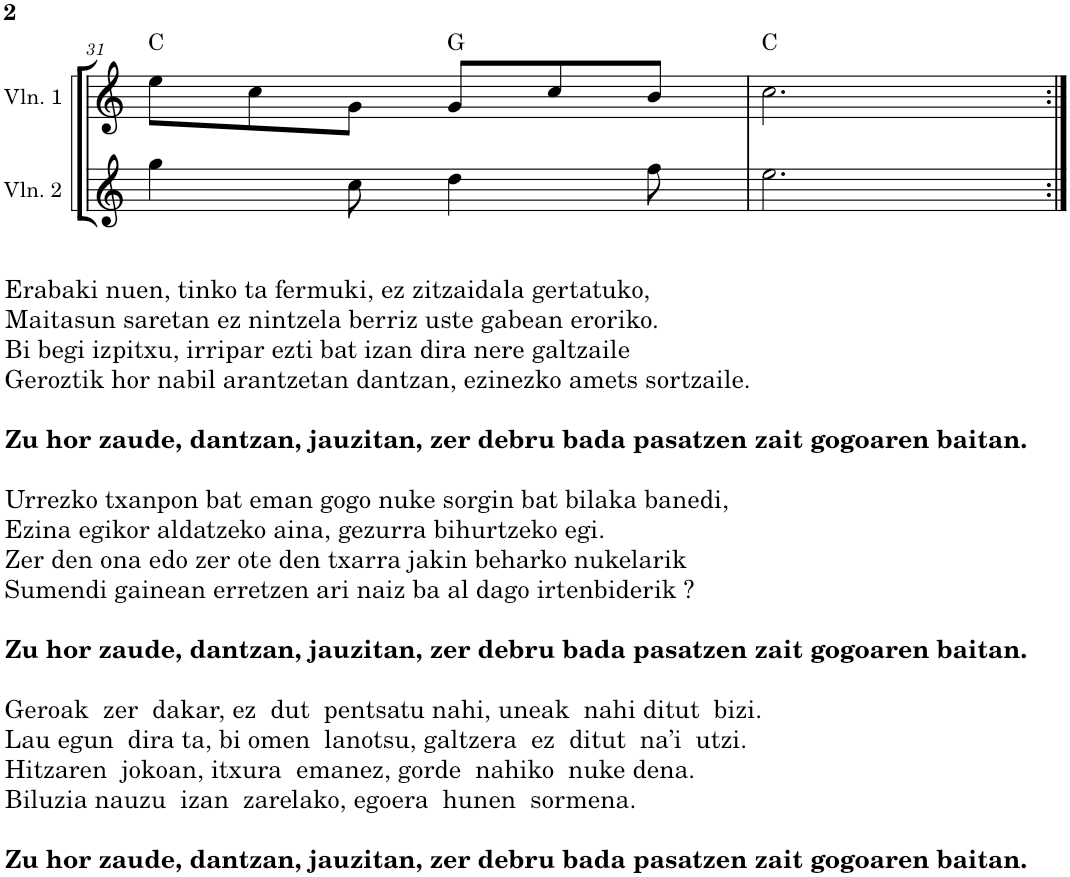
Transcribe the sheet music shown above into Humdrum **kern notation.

**kern	**kern	**harte
*part2	*part1	*part1
*staff2	*staff1	*
*I"Violon 2	*I"Violon 1	*
*I'Vln. 2	*I'Vln. 1	*
!!LO:PB:g=z
*clefG2	*clefG2	*
*k[]	*k[]	*
*M6/8	*M6/8	*
=31	=31	=31
!LO:TX:b:t=Erabaki nuen, tinko ta fermuki, ez zitzaidala gertatuko,	!	!
!LO:TX:b:t=Maitasun saretan ez nintzela berriz uste gabean eroriko.	!	!
!LO:TX:b:t=Bi begi izpitxu, irripar ezti bat izan dira nere galtzaile	!	!
!LO:TX:b:t=Geroztik hor nabil arantzetan dantzan, ezinezko amets sortzaile.	!	!
!LO:TX:b:B:t=Zu hor zaude, dantzan, jauzitan, zer debru bada pasatzen zait gogoaren baitan.	!	!
!LO:TX:b:t=Urrezko txanpon bat eman gogo nuke sorgin bat bilaka banedi,	!	!
!LO:TX:b:t=Ezina egikor aldatzeko aina, gezurra bihurtzeko egi.	!	!
!LO:TX:b:t=Zer den ona edo zer ote den txarra jakin beharko nukelarik	!	!
!LO:TX:b:t=Sumendi gainean erretzen ari naiz ba al dago irtenbiderik ?	!	!
!LO:TX:b:B:t=Zu hor zaude, dantzan, jauzitan, zer debru bada pasatzen zait gogoaren baitan.	!	!
!LO:TX:b:t=Geroak  zer  dakar, ez  dut  pentsatu nahi, uneak  nahi ditut  bizi.	!	!
!LO:TX:b:t=Lau egun  dira ta, bi omen  lanotsu, galtzera  ez  ditut  na’i  utzi.	!	!
!LO:TX:b:t=Hitzaren  jokoan, itxura  emanez, gorde  nahiko  nuke dena.	!	!
!LO:TX:b:t=Biluzia nauzu  izan  zarelako, egoera  hunen  sormena.	!	!
!LO:TX:b:B:t=Zu hor zaude, dantzan, jauzitan, zer debru bada pasatzen zait gogoaren baitan.	!	!
4gg\	8ee\L	C:maj
.	8cc\	.
8cc\	8g\J	.
4dd\	8g/L	G:maj
.	8cc/	.
8ff\	8b/J	.
=32	=32	=32
2.ee\	2.cc\	C:maj
=:|!	=:|!	=:|!
*-	*-	*-
